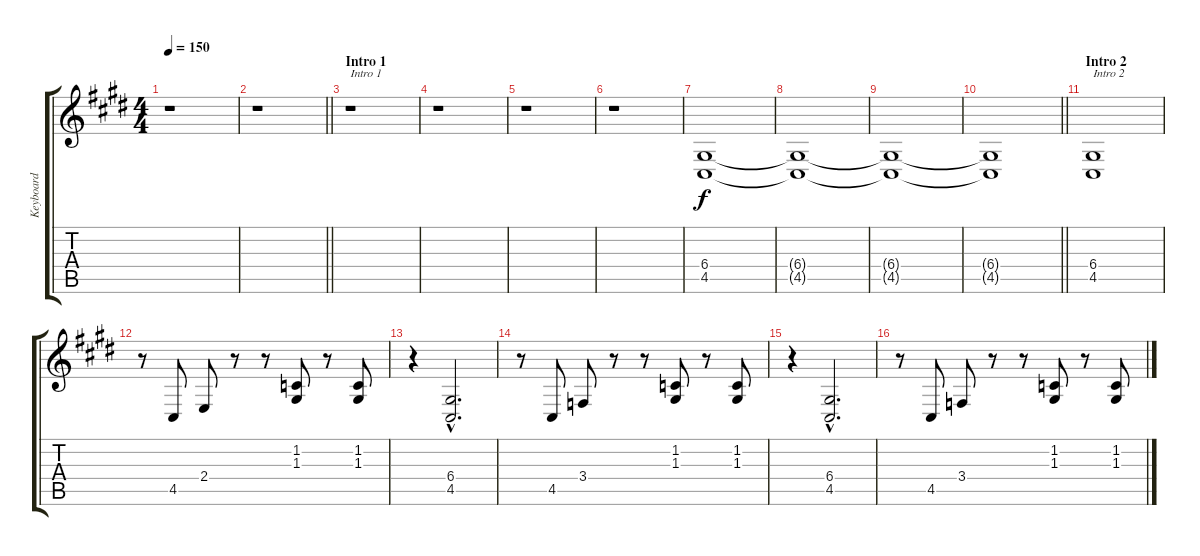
\track ("Keyboard" "Keyboard") {instrument brasssection}
\staff {score tabs}
\tuning (E4 B3 G3 D3 A2 E2) {hide}
\ts (4 4)
\tempo 150
\clef g2
\ks e
r.1{dy f instrument brasssection} |
\barLineRight lightlight
r.1 |
\section ("" "Intro 1")
r.1{txt "Intro 1"} |
r.1 |
r.1 |
r.1 |
(6.4 4.5).1 |
(6.4{t} 4.5{t}).1 |
(6.4{t} 4.5{t}).1 |
\barLineRight lightlight
(6.4{t} 4.5{t}).1 |
\section ("" "Intro 2")
(6.4 4.5).1{txt "Intro 2"} |
r.8 4.5.8 2.4.8 r.8 r.8 (1.2 1.3).8 r.8 (1.2 1.3).8 |
r.4 (6.4{hac} 4.5{hac}).2{d} |
r.8 4.5.8 3.4.8 r.8 r.8 (1.2 1.3).8 r.8 (1.2 1.3).8 |
r.4 (6.4{hac} 4.5{hac}).2{d} |
r.8 4.5.8 3.4.8 r.8 r.8 (1.2 1.3).8 r.8 (1.2 1.3).8
